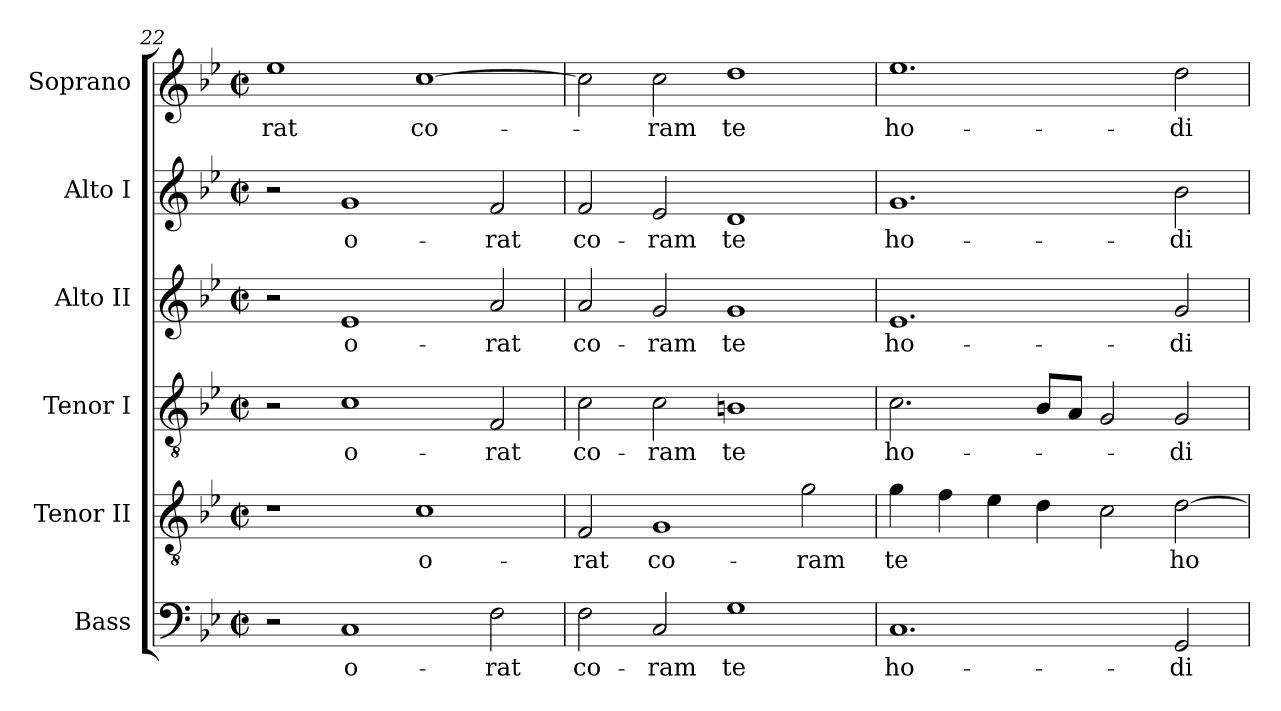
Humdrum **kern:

**kern	**text	**kern	**text	**kern	**text	**kern	**text	**kern	**text	**kern	**text
*part6	*part6	*part5	*part5	*part4	*part4	*part3	*part3	*part2	*part2	*part1	*part1
*staff6	*staff6	*staff5	*staff5	*staff4	*staff4	*staff3	*staff3	*staff2	*staff2	*staff1	*staff1
*I"Bass	*	*I"Tenor II	*	*I"Tenor I	*	*I"Alto II	*	*I"Alto I	*	*I"Soprano	*
*I'B	*	*	*	*I'T	*	*I'A	*	*	*	*	*
!!LO:LB:g=z
*clefF4	*	*clefGv2	*	*clefGv2	*	*clefG2	*	*clefG2	*	*clefG2	*
*k[b-e-]	*	*k[b-e-]	*	*k[b-e-]	*	*k[b-e-]	*	*k[b-e-]	*	*k[b-e-]	*
*B-:	*	*B-:	*	*B-:	*	*B-:	*	*B-:	*	*B-:	*
*M2/2	*	*M2/2	*	*M2/2	*	*M2/2	*	*M2/2	*	*M2/2	*
*met(c|)	*	*met(c|)	*	*met(c|)	*	*met(c|)	*	*met(c|)	*	*met(c|)	*
=22	=22	=22	=22	=22	=22	=22	=22	=22	=22	=22	=22
!	!	!	!	!	!	!	!	!	!	!	!LO:LY:b:color=#000000
2r	.	1r	.	2r	.	2r	.	2r	.	1ee-i	-rat
!	!LO:LY:b:color=#000000	!	!	!	!	!	!	!	!	!	!
!	!	!	!	!	!LO:LY:b:color=#000000	!	!	!	!	!	!
!	!	!	!	!	!	!	!LO:LY:b:color=#000000	!	!	!	!
!	!	!	!	!	!	!	!	!	!LO:LY:b:color=#000000	!	!
1Ci	o-	.	.	1ci	o-	1e-i	o-	1gi	o-	.	.
!	!	!	!LO:LY:b:color=#000000	!	!	!	!	!	!	!	!
!	!	!	!	!	!	!	!	!	!	!	!LO:LY:b:color=#000000
.	.	1ci	o-	.	.	.	.	.	.	[>1cci	co-
!	!LO:LY:b:color=#000000	!	!	!	!	!	!	!	!	!	!
!	!	!	!	!	!LO:LY:b:color=#000000	!	!	!	!	!	!
!	!	!	!	!	!	!	!LO:LY:b:color=#000000	!	!	!	!
!	!	!	!	!	!	!	!	!	!LO:LY:b:color=#000000	!	!
2Fi\	-rat	.	.	2Fi/	-rat	2ai/	-rat	2fi/	-rat	.	.
=23	=23	=23	=23	=23	=23	=23	=23	=23	=23	=23	=23
!	!LO:LY:b:color=#000000	!	!	!	!	!	!	!	!	!	!
!	!	!	!LO:LY:b:color=#000000	!	!	!	!	!	!	!	!
!	!	!	!	!	!LO:LY:b:color=#000000	!	!	!	!	!	!
!	!	!	!	!	!	!	!LO:LY:b:color=#000000	!	!	!	!
!	!	!	!	!	!	!	!	!	!LO:LY:b:color=#000000	!	!
2Fi\	co-	2Fi/	-rat	2ci\	co-	2ai/	co-	2fi/	co-	2cci\]	.
!	!LO:LY:b:color=#000000	!	!	!	!	!	!	!	!	!	!
!	!	!	!LO:LY:b:color=#000000	!	!	!	!	!	!	!	!
!	!	!	!	!	!LO:LY:b:color=#000000	!	!	!	!	!	!
!	!	!	!	!	!	!	!LO:LY:b:color=#000000	!	!	!	!
!	!	!	!	!	!	!	!	!	!LO:LY:b:color=#000000	!	!
!	!	!	!	!	!	!	!	!	!	!	!LO:LY:b:color=#000000
2Ci/	-ram	1Gi	co-	2ci\	-ram	2gi/	-ram	2e-i/	-ram	2cci\	-ram
!	!LO:LY:b:color=#000000	!	!	!	!	!	!	!	!	!	!
!	!	!	!	!	!LO:LY:b:color=#000000	!	!	!	!	!	!
!	!	!	!	!	!	!	!LO:LY:b:color=#000000	!	!	!	!
!	!	!	!	!	!	!	!	!	!LO:LY:b:color=#000000	!	!
!	!	!	!	!	!	!	!	!	!	!	!LO:LY:b:color=#000000
1Gi	te	.	.	1Bni	te	1gi	te	1di	te	1ddi	te
!	!	!	!LO:LY:b:color=#000000	!	!	!	!	!	!	!	!
.	.	2gi\	-ram	.	.	.	.	.	.	.	.
=24	=24	=24	=24	=24	=24	=24	=24	=24	=24	=24	=24
!	!LO:LY:b:color=#000000	!	!	!	!	!	!	!	!	!	!
!	!	!	!LO:LY:b:color=#000000	!	!	!	!	!	!	!	!
!	!	!	!	!	!LO:LY:b:color=#000000	!	!	!	!	!	!
!	!	!	!	!	!	!	!LO:LY:b:color=#000000	!	!	!	!
!	!	!	!	!	!	!	!	!	!LO:LY:b:color=#000000	!	!
!	!	!	!	!	!	!	!	!	!	!	!LO:LY:b:color=#000000
1.Ci	ho-	4gi\	te	2.ci\	ho-	1.e-i	ho-	1.gi	ho-	1.ee-i	ho-
.	.	4fi\	.	.	.	.	.	.	.	.	.
.	.	4e-i\	.	.	.	.	.	.	.	.	.
.	.	4di\	.	8B-i/L	.	.	.	.	.	.	.
.	.	.	.	8Ai/J	.	.	.	.	.	.	.
.	.	2ci\	.	2Gi/	.	.	.	.	.	.	.
!	!LO:LY:b:color=#000000	!	!	!	!	!	!	!	!	!	!
!	!	!	!LO:LY:b:color=#000000	!	!	!	!	!	!	!	!
!	!	!	!	!	!LO:LY:b:color=#000000	!	!	!	!	!	!
!	!	!	!	!	!	!	!LO:LY:b:color=#000000	!	!	!	!
!	!	!	!	!	!	!	!	!	!LO:LY:b:color=#000000	!	!
!	!	!	!	!	!	!	!	!	!	!	!LO:LY:b:color=#000000
2GGi/	-di-	[>2di\	ho-	2Gi/	-di-	2gi/	-di-	2b-i\	-di-	2ddi\	-di-
=	=	=	=	=	=	=	=	=	=	=	=
*-	*-	*-	*-	*-	*-	*-	*-	*-	*-	*-	*-
